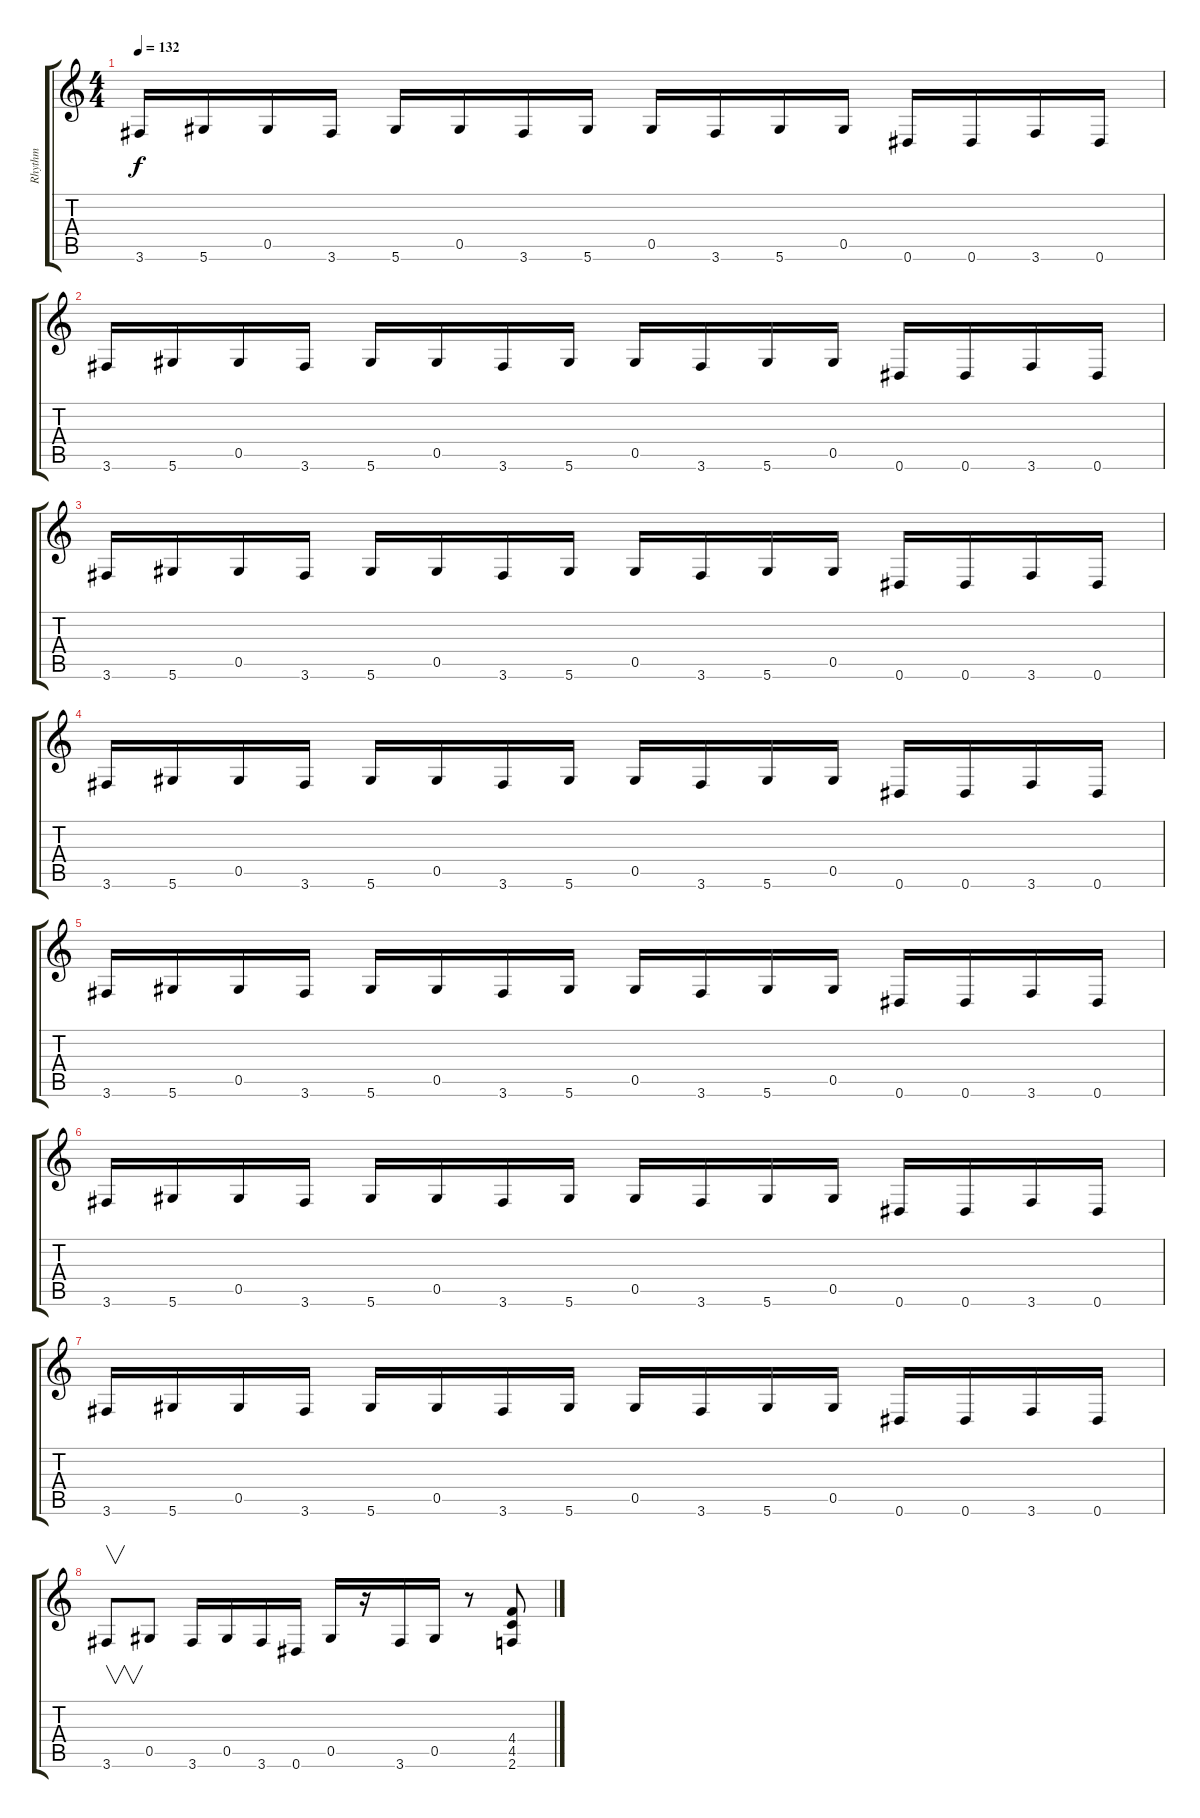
\track ("Rhythm" "Rhythm") {instrument distortionguitar}
\staff {score tabs}
\tuning (Eb4 Bb3 Gb3 Db3 Ab2 Eb2) {hide}
\ts (4 4)
\tempo 132
\clef g2
\ks c
3.6.16{dy f} 5.6.16 0.5.16 3.6.16 5.6.16 0.5.16 3.6.16 5.6.16 0.5.16 3.6.16 5.6.16 0.5.16 0.6.16 0.6.16 3.6.16 0.6.16 |
3.6.16 5.6.16 0.5.16 3.6.16 5.6.16 0.5.16 3.6.16 5.6.16 0.5.16 3.6.16 5.6.16 0.5.16 0.6.16 0.6.16 3.6.16 0.6.16 |
3.6.16 5.6.16 0.5.16 3.6.16 5.6.16 0.5.16 3.6.16 5.6.16 0.5.16 3.6.16 5.6.16 0.5.16 0.6.16 0.6.16 3.6.16 0.6.16 |
3.6.16 5.6.16 0.5.16 3.6.16 5.6.16 0.5.16 3.6.16 5.6.16 0.5.16 3.6.16 5.6.16 0.5.16 0.6.16 0.6.16 3.6.16 0.6.16 |
3.6.16 5.6.16 0.5.16 3.6.16 5.6.16 0.5.16 3.6.16 5.6.16 0.5.16 3.6.16 5.6.16 0.5.16 0.6.16 0.6.16 3.6.16 0.6.16 |
3.6.16 5.6.16 0.5.16 3.6.16 5.6.16 0.5.16 3.6.16 5.6.16 0.5.16 3.6.16 5.6.16 0.5.16 0.6.16 0.6.16 3.6.16 0.6.16 |
3.6.16 5.6.16 0.5.16 3.6.16 5.6.16 0.5.16 3.6.16 5.6.16 0.5.16 3.6.16 5.6.16 0.5.16 0.6.16 0.6.16 3.6.16 0.6.16 |
3.6.8{v} 0.5.8 3.6.16 0.5.16 3.6.16 0.6.16 0.5.16 r.16 3.6.16 0.5.16 r.8 (4.4 4.5 2.6).8
